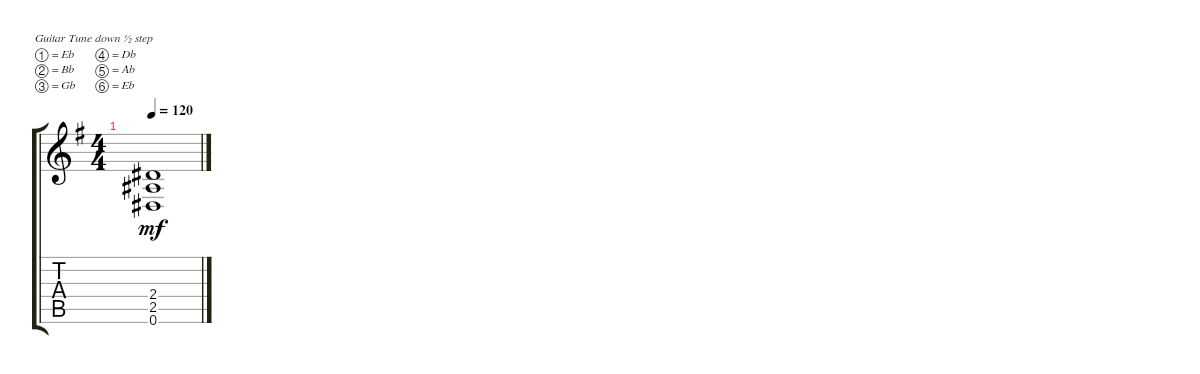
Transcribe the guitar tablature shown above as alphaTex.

\defaultSystemsLayout 4
\bracketExtendMode groupsimilarinstruments
\singleTrackTrackNamePolicy hidden
\multiTrackTrackNamePolicy hidden
\firstSystemTrackNameOrientation horizontal
\otherSystemsTrackNameOrientation horizontal
\track ("Vladimir Kholstinin" "E-Gt") {instrument distortionguitar}
\staff {score tabs}
\tuning (Eb4 Bb3 Gb3 Db3 Ab2 Eb2)
\ts (4 4)
\tempo 120
\clef g2
\ks g
(0.6{t} 2.5{t} 2.4{t}).1{dy mf}
